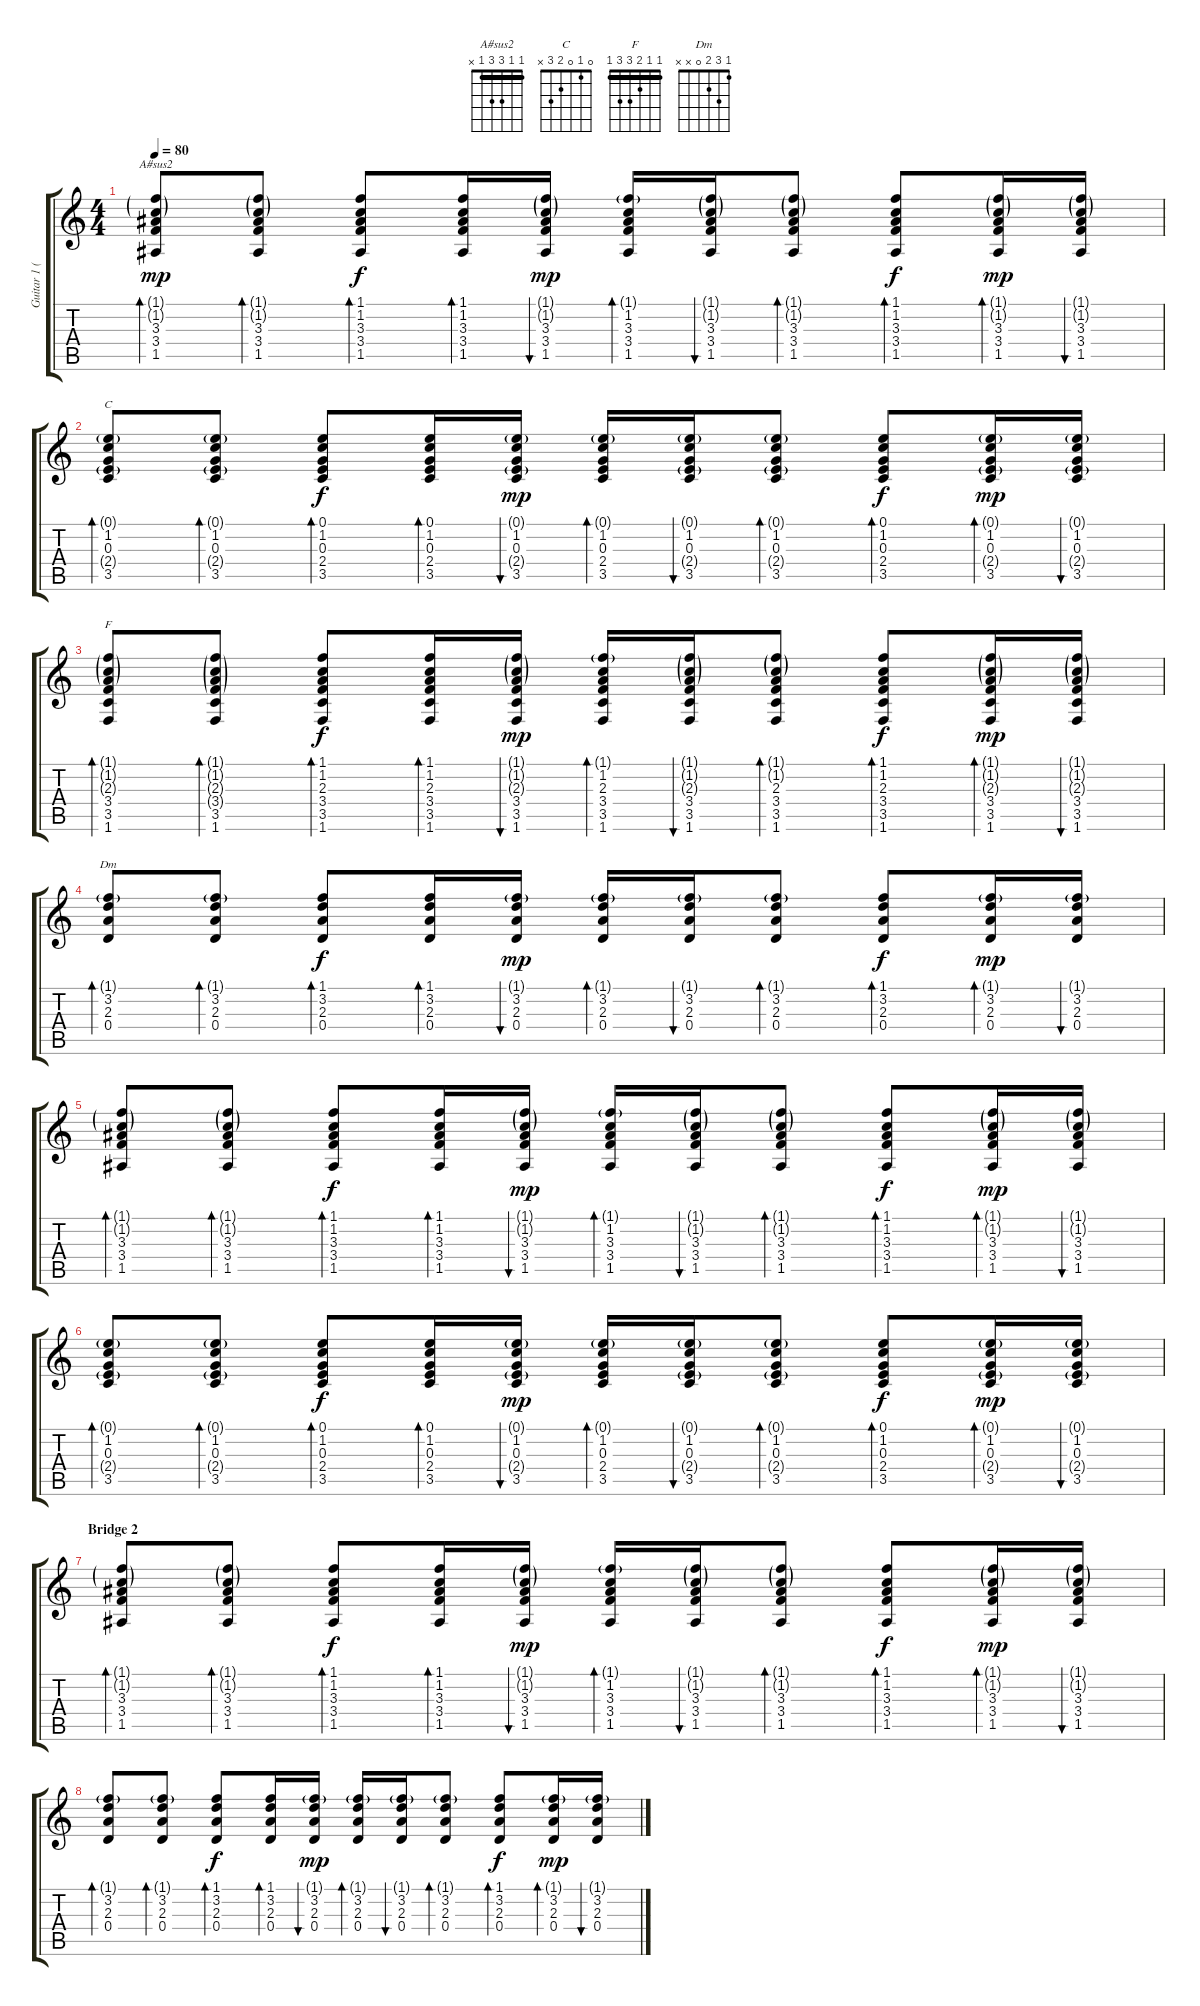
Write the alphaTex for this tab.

\track ("Guitar 1 (Craig Wood)" "Guitar 1 (") {instrument acousticguitarnylon}
\staff {score tabs}
\tuning (E4 B3 G3 D3 A2 E2) {hide}
\chord ("A#sus2" 1 1 3 3 1 x) {barre 1}
\chord ("C" 0 1 0 2 3 x)
\chord ("F" 1 1 2 3 3 1) {barre 1}
\chord ("Dm" 1 3 2 0 x x)
\ts (4 4)
\tempo 80
\clef g2
\ks c
(1.1{g} 1.2{g} 3.3 3.4 1.5).8{bd 30 ch "A#sus2" dy mp} (1.1{g} 1.2{g} 3.3 3.4 1.5).8{bd 30} (1.1 1.2 3.3 3.4 1.5).8{bd 30 dy f} (1.1 1.2 3.3 3.4 1.5).16{bd 30} (1.1{g} 1.2{g} 3.3 3.4 1.5).16{bu 30 dy mp} (1.1{g} 1.2 3.3 3.4 1.5).16{bd 30} (1.1{g} 1.2{g} 3.3 3.4 1.5).16{bu 30} (1.1{g} 1.2{g} 3.3 3.4 1.5).8{bd 30} (1.1 1.2 3.3 3.4 1.5).8{bd 30 dy f} (1.1{g} 1.2{g} 3.3 3.4 1.5).16{bd 30 dy mp} (1.1{g} 1.2{g} 3.3 3.4 1.5).16{bu 30} |
(0.1{g} 1.2 0.3 2.4{g} 3.5).8{bd 30 ch "C"} (0.1{g} 1.2 0.3 2.4{g} 3.5).8{bd 30} (0.1 1.2 0.3 2.4 3.5).8{bd 30 dy f} (0.1 1.2 0.3 2.4 3.5).16{bd 30} (0.1{g} 1.2 0.3 2.4{g} 3.5).16{bu 30 dy mp} (0.1{g} 1.2 0.3 2.4 3.5).16{bd 30} (0.1{g} 1.2 0.3 2.4{g} 3.5).16{bu 30} (0.1{g} 1.2 0.3 2.4{g} 3.5).8{bd 30} (0.1 1.2 0.3 2.4 3.5).8{bd 30 dy f} (0.1{g} 1.2 0.3 2.4{g} 3.5).16{bd 30 dy mp} (0.1{g} 1.2 0.3 2.4{g} 3.5).16{bu 30} |
(1.1{g} 1.2{g} 2.3{g} 3.4 3.5 1.6).8{bd 30 ch "F" volume 13} (1.1{g} 1.2{g} 2.3{g} 3.4{g} 3.5 1.6).8{bd 30} (1.1 1.2 2.3 3.4 3.5 1.6).8{bd 30 dy f} (1.1 1.2 2.3 3.4 3.5 1.6).16{bd 30} (1.1{g} 1.2{g} 2.3{g} 3.4 3.5 1.6).16{bu 30 dy mp} (1.1{g} 1.2 2.3 3.4 3.5 1.6).16{bd 30} (1.1{g} 1.2{g} 2.3{g} 3.4 3.5 1.6).16{bu 30} (1.1{g} 1.2{g} 2.3 3.4 3.5 1.6).8{bd 30} (1.1 1.2 2.3 3.4 3.5 1.6).8{bd 30 dy f} (1.1{g} 1.2{g} 2.3{g} 3.4 3.5 1.6).16{bd 30 dy mp} (1.1{g} 1.2{g} 2.3{g} 3.4 3.5 1.6).16{bu 30} |
(1.1{g} 3.2 2.3 0.4).8{bd 30 ch "Dm"} (1.1{g} 3.2 2.3 0.4).8{bd 30} (1.1 3.2 2.3 0.4).8{bd 30 dy f} (1.1 3.2 2.3 0.4).16{bd 30} (1.1{g} 3.2 2.3 0.4).16{bu 30 dy mp} (1.1{g} 3.2 2.3 0.4).16{bd 30} (1.1{g} 3.2 2.3 0.4).16{bu 30} (1.1{g} 3.2 2.3 0.4).8{bd 30} (1.1 3.2 2.3 0.4).8{bd 30 dy f} (1.1{g} 3.2 2.3 0.4).16{bd 30 dy mp} (1.1{g} 3.2 2.3 0.4).16{bu 30} |
(1.1{g} 1.2{g} 3.3 3.4 1.5).8{bd 30} (1.1{g} 1.2{g} 3.3 3.4 1.5).8{bd 30} (1.1 1.2 3.3 3.4 1.5).8{bd 30 dy f} (1.1 1.2 3.3 3.4 1.5).16{bd 30} (1.1{g} 1.2{g} 3.3 3.4 1.5).16{bu 30 dy mp} (1.1{g} 1.2 3.3 3.4 1.5).16{bd 30} (1.1{g} 1.2{g} 3.3 3.4 1.5).16{bu 30} (1.1{g} 1.2{g} 3.3 3.4 1.5).8{bd 30} (1.1 1.2 3.3 3.4 1.5).8{bd 30 dy f} (1.1{g} 1.2{g} 3.3 3.4 1.5).16{bd 30 dy mp} (1.1{g} 1.2{g} 3.3 3.4 1.5).16{bu 30} |
(0.1{g} 1.2 0.3 2.4{g} 3.5).8{bd 30 volume 10} (0.1{g} 1.2 0.3 2.4{g} 3.5).8{bd 30} (0.1 1.2 0.3 2.4 3.5).8{bd 30 dy f} (0.1 1.2 0.3 2.4 3.5).16{bd 30} (0.1{g} 1.2 0.3 2.4{g} 3.5).16{bu 30 dy mp} (0.1{g} 1.2 0.3 2.4 3.5).16{bd 30} (0.1{g} 1.2 0.3 2.4{g} 3.5).16{bu 30} (0.1{g} 1.2 0.3 2.4{g} 3.5).8{bd 30} (0.1 1.2 0.3 2.4 3.5).8{bd 30 dy f} (0.1{g} 1.2 0.3 2.4{g} 3.5).16{bd 30 dy mp} (0.1{g} 1.2 0.3 2.4{g} 3.5).16{bu 30} |
\section ("" "Bridge 2")
(1.1{g} 1.2{g} 3.3 3.4 1.5).8{bd 30} (1.1{g} 1.2{g} 3.3 3.4 1.5).8{bd 30} (1.1 1.2 3.3 3.4 1.5).8{bd 30 dy f} (1.1 1.2 3.3 3.4 1.5).16{bd 30} (1.1{g} 1.2{g} 3.3 3.4 1.5).16{bu 30 dy mp} (1.1{g} 1.2 3.3 3.4 1.5).16{bd 30} (1.1{g} 1.2{g} 3.3 3.4 1.5).16{bu 30} (1.1{g} 1.2{g} 3.3 3.4 1.5).8{bd 30} (1.1 1.2 3.3 3.4 1.5).8{bd 30 dy f} (1.1{g} 1.2{g} 3.3 3.4 1.5).16{bd 30 dy mp} (1.1{g} 1.2{g} 3.3 3.4 1.5).16{bu 30} |
(1.1{g} 3.2 2.3 0.4).8{bd 30} (1.1{g} 3.2 2.3 0.4).8{bd 30} (1.1 3.2 2.3 0.4).8{bd 30 dy f} (1.1 3.2 2.3 0.4).16{bd 30} (1.1{g} 3.2 2.3 0.4).16{bu 30 dy mp} (1.1{g} 3.2 2.3 0.4).16{bd 30} (1.1{g} 3.2 2.3 0.4).16{bu 30} (1.1{g} 3.2 2.3 0.4).8{bd 30} (1.1 3.2 2.3 0.4).8{bd 30 dy f} (1.1{g} 3.2 2.3 0.4).16{bd 30 dy mp} (1.1{g} 3.2 2.3 0.4).16{bu 30}
